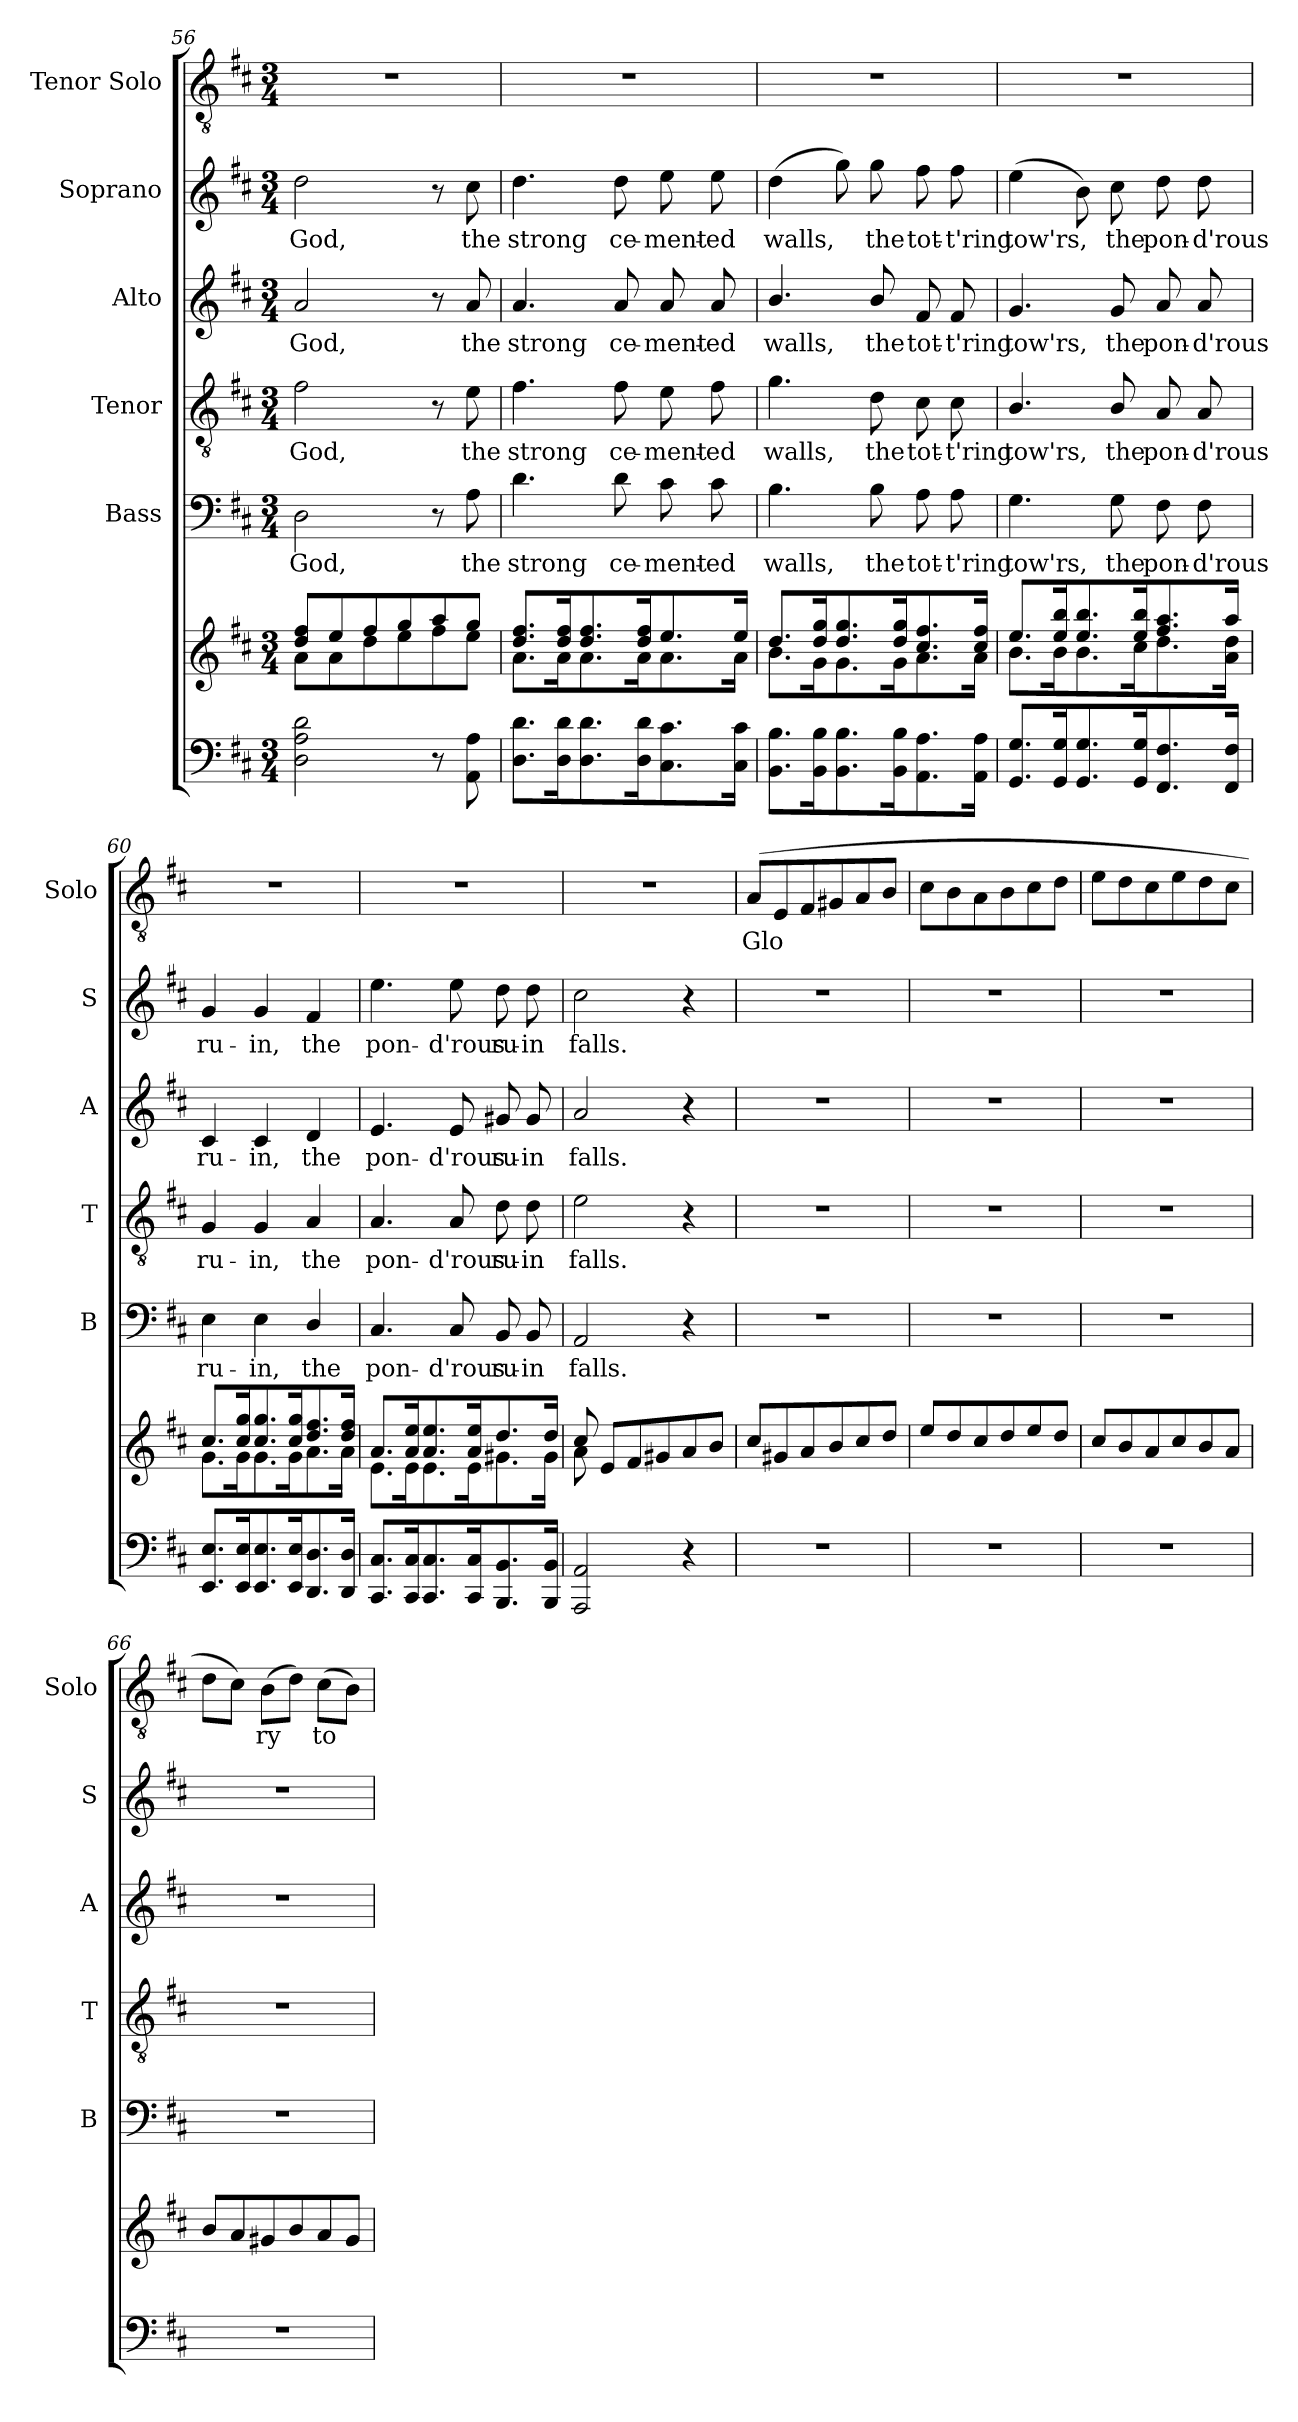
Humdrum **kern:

**kern	**kern	**kern	**text	**kern	**text	**kern	**text	**kern	**text	**kern	**text
*part7	*part6	*part5	*part5	*part4	*part4	*part3	*part3	*part2	*part2	*part1	*part1
*staff7	*staff6	*staff5	*staff5	*staff4	*staff4	*staff3	*staff3	*staff2	*staff2	*staff1	*staff1
*	*	*I"Bass	*	*I"Tenor	*	*I"Alto	*	*I"Soprano	*	*I"Tenor Solo	*
*	*	*I'B	*	*I'T	*	*I'A	*	*I'S	*	*I'Solo	*
*clefF4	*clefG2	*clefF4	*	*clefGv2	*	*clefG2	*	*clefG2	*	*clefGv2	*
*k[f#c#]	*k[f#c#]	*k[f#c#]	*	*k[f#c#]	*	*k[f#c#]	*	*k[f#c#]	*	*k[f#c#]	*
*D:	*D:	*D:	*	*D:	*	*D:	*	*D:	*	*D:	*
*M3/4	*M3/4	*M3/4	*	*M3/4	*	*M3/4	*	*M3/4	*	*M3/4	*
=56	=56	=56	=56	=56	=56	=56	=56	=56	=56	=56	=56
*	*^	*	*	*	*	*	*	*	*	*	*
!	!	!	!	!LO:LY:b	!	!LO:LY:b	!	!LO:LY:b	!	!LO:LY:b	!	!
2D\ 2A\ 2d\	8dd/ 8ff#/L	8a\L	2D\	God,	2f#\	God,	2a/	God,	2dd\	God,	2.r	.
.	8ee/	8a\	.	.	.	.	.	.	.	.	.	.
.	8ff#/	8dd\	.	.	.	.	.	.	.	.	.	.
.	8gg/	8ee\	.	.	.	.	.	.	.	.	.	.
8r	8aa/	8ff#\	8r	.	8r	.	8r	.	8r	.	.	.
!	!	!	!	!LO:LY:b	!	!LO:LY:b	!	!LO:LY:b	!	!LO:LY:b	!	!
8AA\ 8A\	8gg/J	8ee\J	8A\	the	8e\	the	8a/	the	8cc#\	the	.	.
=57	=57	=57	=57	=57	=57	=57	=57	=57	=57	=57	=57	=57
!	!	!	!	!LO:LY:b	!	!LO:LY:b	!	!LO:LY:b	!	!LO:LY:b	!	!
8.D\ 8.d\L	8.dd/ 8.ff#/L	8.a\L	4.d\	strong	4.f#\	strong	4.a/	strong	4.dd\	strong	2.r	.
16D\ 16d\k	16dd/ 16ff#/k	16a\k	.	.	.	.	.	.	.	.	.	.
8.D\ 8.d\	8.dd/ 8.ff#/	8.a\	.	.	.	.	.	.	.	.	.	.
!	!	!	!	!LO:LY:b	!	!LO:LY:b	!	!LO:LY:b	!	!LO:LY:b	!	!
.	.	.	8d\	ce-	8f#\	ce-	8a/	ce-	8dd\	ce-	.	.
16D\ 16d\k	16dd/ 16ff#/k	16a\k	.	.	.	.	.	.	.	.	.	.
!	!	!	!	!LO:LY:b	!	!LO:LY:b	!	!LO:LY:b	!	!LO:LY:b	!	!
8.C#\ 8.c#\	8.ee/	8.a\	8c#\	-ment-	8e\	-ment-	8a/	-ment-	8ee\	-ment-	.	.
!	!	!	!	!LO:LY:b	!	!LO:LY:b	!	!LO:LY:b	!	!LO:LY:b	!	!
.	.	.	8c#\	-ed	8f#\	-ed	8a/	-ed	8ee\	-ed	.	.
16C#\ 16c#\Jk	16ee/Jk	16a\Jk	.	.	.	.	.	.	.	.	.	.
=58	=58	=58	=58	=58	=58	=58	=58	=58	=58	=58	=58	=58
!	!	!	!	!LO:LY:b	!	!LO:LY:b	!	!LO:LY:b	!	!LO:LY:b	!	!
8.BB\ 8.B\L	8.dd/L	8.b\L	4.B\	walls,	4.g\	walls,	4.b/	walls,	(>4dd\	walls,	2.r	.
16BB\ 16B\k	16dd/ 16gg/k	16g\k	.	.	.	.	.	.	.	.	.	.
8.BB\ 8.B\	8.dd/ 8.gg/	8.g\	.	.	.	.	.	.	8gg\)	.	.	.
!	!	!	!	!LO:LY:b	!	!LO:LY:b	!	!LO:LY:b	!	!LO:LY:b	!	!
.	.	.	8B\	the	8d\	the	8b/	the	8gg\	the	.	.
16BB\ 16B\k	16dd/ 16gg/k	16g\k	.	.	.	.	.	.	.	.	.	.
!	!	!	!	!LO:LY:b	!	!LO:LY:b	!	!LO:LY:b	!	!LO:LY:b	!	!
8.AA\ 8.A\	8.cc#/ 8.ff#/	8.a\	8A\	tot-	8c#\	tot-	8f#/	tot-	8ff#\	tot-	.	.
!	!	!	!	!LO:LY:b	!	!LO:LY:b	!	!LO:LY:b	!	!LO:LY:b	!	!
.	.	.	8A\	-t'ring	8c#\	-t'ring	8f#/	-t'ring	8ff#\	-t'ring	.	.
16AA\ 16A\Jk	16cc#/ 16ff#/Jk	16a\Jk	.	.	.	.	.	.	.	.	.	.
=59	=59	=59	=59	=59	=59	=59	=59	=59	=59	=59	=59	=59
!	!	!	!	!LO:LY:b	!	!LO:LY:b	!	!LO:LY:b	!	!LO:LY:b	!	!
8.GG/ 8.G/L	8.ee/L	8.b\L	4.G\	tow'rs,	4.B/	tow'rs,	4.g/	tow'rs,	(>4ee\	tow'rs,	2.r	.
16GG/ 16G/k	16ee/ 16bb/k	16b\k	.	.	.	.	.	.	.	.	.	.
8.GG/ 8.G/	8.ee/ 8.bb/	8.b\	.	.	.	.	.	.	8b\)	.	.	.
!	!	!	!	!LO:LY:b	!	!LO:LY:b	!	!LO:LY:b	!	!LO:LY:b	!	!
.	.	.	8G\	the	8B/	the	8g/	the	8cc#\	the	.	.
16GG/ 16G/k	16ee/ 16bb/k	16cc#\k	.	.	.	.	.	.	.	.	.	.
!	!	!	!	!LO:LY:b	!	!LO:LY:b	!	!LO:LY:b	!	!LO:LY:b	!	!
8.FF#/ 8.F#/	8.ff#/ 8.aa/	8.dd\	8F#\	pon-	8A/	pon-	8a/	pon-	8dd\	pon-	.	.
!	!	!	!	!LO:LY:b	!	!LO:LY:b	!	!LO:LY:b	!	!LO:LY:b	!	!
.	.	.	8F#\	-d'rous	8A/	-d'rous	8a/	-d'rous	8dd\	-d'rous	.	.
16FF#/ 16F#/Jk	16aa/Jk	16a\ 16dd\Jk	.	.	.	.	.	.	.	.	.	.
=60	=60	=60	=60	=60	=60	=60	=60	=60	=60	=60	=60	=60
!	!	!	!	!LO:LY:b	!	!LO:LY:b	!	!LO:LY:b	!	!LO:LY:b	!	!
8.EE/ 8.E/L	8.cc#/L	8.g\L	4E\	ru-	4G/	ru-	4c#/	ru-	4g/	ru-	2.r	.
16EE/ 16E/k	16cc#/ 16gg/k	16g\k	.	.	.	.	.	.	.	.	.	.
!	!	!	!	!LO:LY:b	!	!LO:LY:b	!	!LO:LY:b	!	!LO:LY:b	!	!
8.EE/ 8.E/	8.cc#/ 8.gg/	8.g\	4E\	-in,	4G/	-in,	4c#/	-in,	4g/	-in,	.	.
16EE/ 16E/k	16cc#/ 16gg/k	16g\k	.	.	.	.	.	.	.	.	.	.
!	!	!	!	!LO:LY:b	!	!LO:LY:b	!	!LO:LY:b	!	!LO:LY:b	!	!
8.DD/ 8.D/	8.dd/ 8.ff#/	8.a\	4D/	the	4A/	the	4d/	the	4f#/	the	.	.
16DD/ 16D/Jk	16dd/ 16ff#/Jk	16a\Jk	.	.	.	.	.	.	.	.	.	.
!!LO:PB:g=z
=61	=61	=61	=61	=61	=61	=61	=61	=61	=61	=61	=61	=61
!	!	!	!	!LO:LY:b	!	!LO:LY:b	!	!LO:LY:b	!	!LO:LY:b	!	!
8.CC#/ 8.C#/L	8.a/L	8.e\L	4.C#/	pon-	4.A/	pon-	4.e/	pon-	4.ee\	pon-	2.r	.
16CC#/ 16C#/k	16a/ 16ee/k	16e\k	.	.	.	.	.	.	.	.	.	.
8.CC#/ 8.C#/	8.a/ 8.ee/	8.e\	.	.	.	.	.	.	.	.	.	.
!	!	!	!	!LO:LY:b	!	!LO:LY:b	!	!LO:LY:b	!	!LO:LY:b	!	!
.	.	.	8C#/	-d'rous	8A/	-d'rous	8e/	-d'rous	8ee\	-d'rous	.	.
16CC#/ 16C#/k	16a/ 16ee/k	16e\k	.	.	.	.	.	.	.	.	.	.
!	!	!	!	!LO:LY:b	!	!LO:LY:b	!	!LO:LY:b	!	!LO:LY:b	!	!
8.BBB/ 8.BB/	8.dd/	8.g#X\	8BB/	ru-	8d\	ru-	8g#X/	ru-	8dd\	ru-	.	.
!	!	!	!	!LO:LY:b	!	!LO:LY:b	!	!LO:LY:b	!	!LO:LY:b	!	!
.	.	.	8BB/	-in	8d\	-in	8g#/	-in	8dd\	-in	.	.
16BBB/ 16BB/Jk	16dd/Jk	16g#\Jk	.	.	.	.	.	.	.	.	.	.
=62	=62	=62	=62	=62	=62	=62	=62	=62	=62	=62	=62	=62
!	!	!	!	!LO:LY:b	!	!LO:LY:b	!	!LO:LY:b	!	!LO:LY:b	!	!
2AAA/ 2AA/	8cc#/	8a\	2AA/	falls.	2e\	falls.	2a/	falls.	2cc#\	falls.	2.r	.
.	8e/L	8ryy	.	.	.	.	.	.	.	.	.	.
.	8f#/	4ryy	.	.	.	.	.	.	.	.	.	.
.	8g#X/	.	.	.	.	.	.	.	.	.	.	.
4r	8a/	4ryy	4r	.	4r	.	4r	.	4r	.	.	.
.	8b/J	.	.	.	.	.	.	.	.	.	.	.
=63	=63	=63	=63	=63	=63	=63	=63	=63	=63	=63	=63	=63
!	!	!LO:N:vis=1	!	!	!	!	!	!	!	!	!	!LO:LY:b
2.r	8cc#/L	2.ryy	2.r	.	2.r	.	2.r	.	2.r	.	(>8A/L	Glo­
.	8g#X/	.	.	.	.	.	.	.	.	.	8E/	.
.	8a/	.	.	.	.	.	.	.	.	.	8F#/	.
.	8b/	.	.	.	.	.	.	.	.	.	8G#X/	.
.	8cc#/	.	.	.	.	.	.	.	.	.	8A/	.
.	8dd/J	.	.	.	.	.	.	.	.	.	8B/J	.
=64	=64	=64	=64	=64	=64	=64	=64	=64	=64	=64	=64	=64
!	!	!LO:N:vis=1	!	!	!	!	!	!	!	!	!	!
2.r	8ee/L	2.ryy	2.r	.	2.r	.	2.r	.	2.r	.	8c#\L	.
.	8dd/	.	.	.	.	.	.	.	.	.	8B\	.
.	8cc#/	.	.	.	.	.	.	.	.	.	8A\	.
.	8dd/	.	.	.	.	.	.	.	.	.	8B\	.
.	8ee/	.	.	.	.	.	.	.	.	.	8c#\	.
.	8dd/J	.	.	.	.	.	.	.	.	.	8d\J	.
=65	=65	=65	=65	=65	=65	=65	=65	=65	=65	=65	=65	=65
!	!	!LO:N:vis=1	!	!	!	!	!	!	!	!	!	!
2.r	8cc#/L	2.ryy	2.r	.	2.r	.	2.r	.	2.r	.	8e\L	.
.	8b/	.	.	.	.	.	.	.	.	.	8d\	.
.	8a/	.	.	.	.	.	.	.	.	.	8c#\	.
.	8cc#/	.	.	.	.	.	.	.	.	.	8e\	.
.	8b/	.	.	.	.	.	.	.	.	.	8d\	.
.	8a/J	.	.	.	.	.	.	.	.	.	8c#\J	.
=66	=66	=66	=66	=66	=66	=66	=66	=66	=66	=66	=66	=66
!	!	!LO:N:vis=1	!	!	!	!	!	!	!	!	!	!
2.r	8b/L	2.ryy	2.r	.	2.r	.	2.r	.	2.r	.	8d\L	.
.	8a/	.	.	.	.	.	.	.	.	.	8c#\J)	.
!	!	!	!	!	!	!	!	!	!	!	!	!LO:LY:b
.	8g#X/	.	.	.	.	.	.	.	.	.	(>8B\L	ry
.	8b/	.	.	.	.	.	.	.	.	.	8d\J)	.
!	!	!	!	!	!	!	!	!	!	!	!	!LO:LY:b
.	8a/	.	.	.	.	.	.	.	.	.	(>8c#\L	to
.	8g#/J	.	.	.	.	.	.	.	.	.	8B\J)	.
*	*v	*v	*	*	*	*	*	*	*	*	*	*
=	=	=	=	=	=	=	=	=	=	=	=
*-	*-	*-	*-	*-	*-	*-	*-	*-	*-	*-	*-
